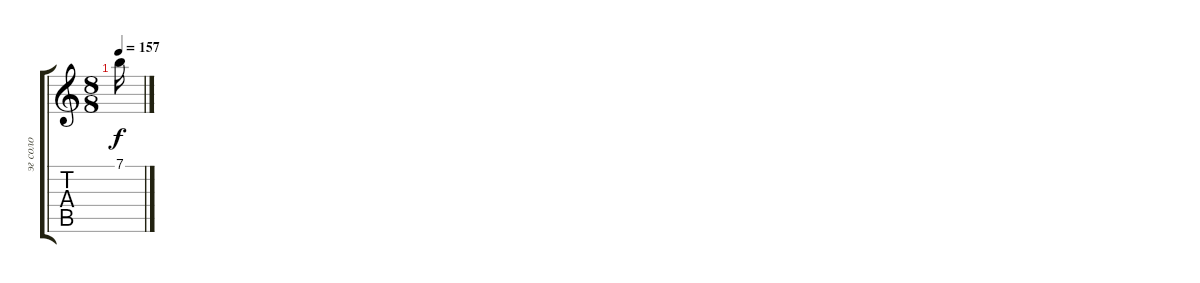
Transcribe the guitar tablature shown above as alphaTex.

\track ("эг соло" "эг соло") {instrument overdrivenguitar}
\staff {score tabs}
\tuning (E4 B3 G3 D3 A2 E2) {hide}
\ts (8 8)
\tempo 157
\clef g2
\ks c
7.1{t}.16{dy f}
